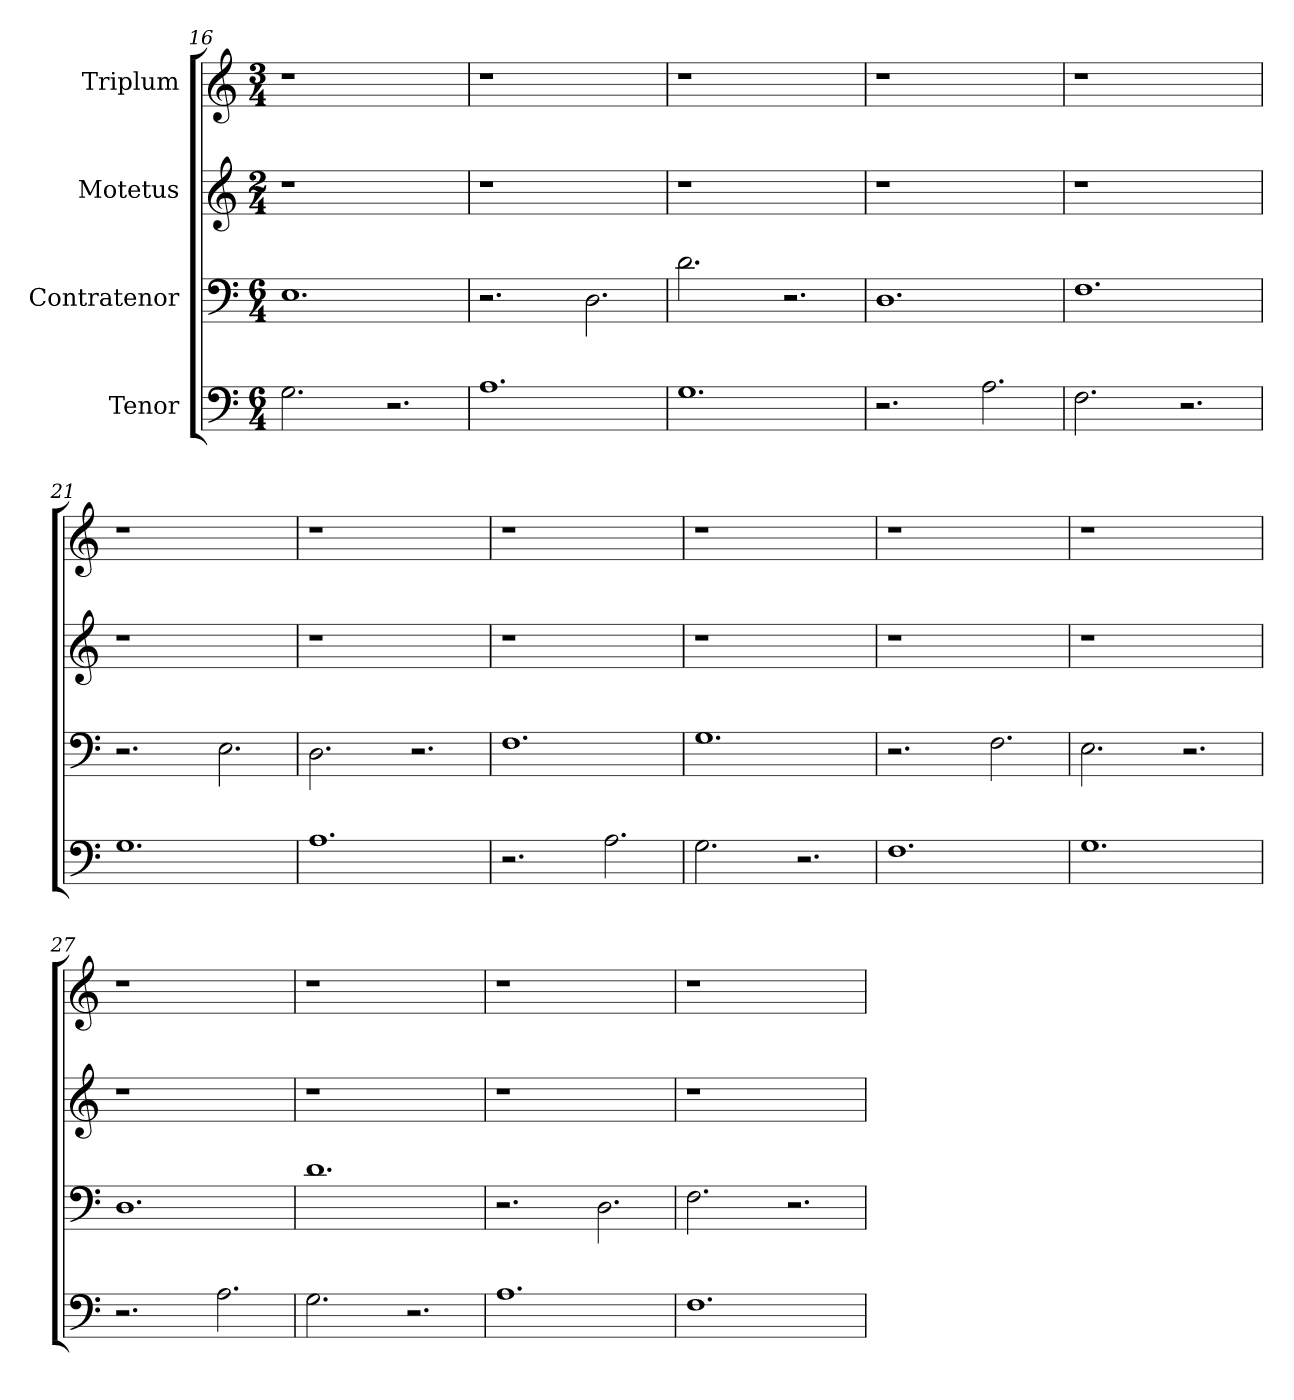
**kern	**kern	**kern	**kern
*part4	*part3	*part2	*part1
*staff4	*staff3	*staff2	*staff1
*I"Tenor	*I"Contratenor	*I"Motetus	*I"Triplum
*clefF4	*clefF4	*clefG2	*clefG2
*k[]	*k[]	*k[]	*k[]
*M6/4	*M6/4	*M2/4	*M3/4
=16	=16	=16	=16
!	!	!LO:N:vis=1	!LO:N:vis=1
2.G\	1.E\	2r	2.r
.	.	1ryy	.
2.r	.	.	2.ryy
=17	=17	=17	=17
!	!	!LO:N:vis=1	!LO:N:vis=1
1.A\	2.r	2r	2.r
.	.	1ryy	.
.	2.D\	.	2.ryy
=18	=18	=18	=18
!	!	!LO:N:vis=1	!LO:N:vis=1
1.G\	2.d\	2r	2.r
.	.	1ryy	.
.	2.r	.	2.ryy
=19	=19	=19	=19
!	!	!LO:N:vis=1	!LO:N:vis=1
2.r	1.D\	2r	2.r
.	.	1ryy	.
2.A\	.	.	2.ryy
=20	=20	=20	=20
!	!	!LO:N:vis=1	!LO:N:vis=1
2.F\	1.F\	2r	2.r
.	.	1ryy	.
2.r	.	.	2.ryy
=21	=21	=21	=21
!	!	!LO:N:vis=1	!LO:N:vis=1
1.G\	2.r	2r	2.r
.	.	1ryy	.
.	2.E\	.	2.ryy
=22	=22	=22	=22
!	!	!LO:N:vis=1	!LO:N:vis=1
1.A\	2.D\	2r	2.r
.	.	1ryy	.
.	2.r	.	2.ryy
=23	=23	=23	=23
!	!	!LO:N:vis=1	!LO:N:vis=1
2.r	1.F\	2r	2.r
.	.	1ryy	.
2.A\	.	.	2.ryy
=24	=24	=24	=24
!	!	!LO:N:vis=1	!LO:N:vis=1
2.G\	1.G\	2r	2.r
.	.	1ryy	.
2.r	.	.	2.ryy
=25	=25	=25	=25
!	!	!LO:N:vis=1	!LO:N:vis=1
1.F\	2.r	2r	2.r
.	.	1ryy	.
.	2.F\	.	2.ryy
=26	=26	=26	=26
!	!	!LO:N:vis=1	!LO:N:vis=1
1.G\	2.E\	2r	2.r
.	.	1ryy	.
.	2.r	.	2.ryy
=27	=27	=27	=27
!	!	!LO:N:vis=1	!LO:N:vis=1
2.r	1.D\	2r	2.r
.	.	1ryy	.
2.A\	.	.	2.ryy
=28	=28	=28	=28
!	!	!LO:N:vis=1	!LO:N:vis=1
2.G\	1.d\	2r	2.r
.	.	1ryy	.
2.r	.	.	2.ryy
=29	=29	=29	=29
!	!	!LO:N:vis=1	!LO:N:vis=1
1.A\	2.r	2r	2.r
.	.	1ryy	.
.	2.D\	.	2.ryy
=30	=30	=30	=30
!	!	!LO:N:vis=1	!LO:N:vis=1
1.F\	2.F\	2r	2.r
.	.	1ryy	.
.	2.r	.	2.ryy
=	=	=	=
*-	*-	*-	*-
